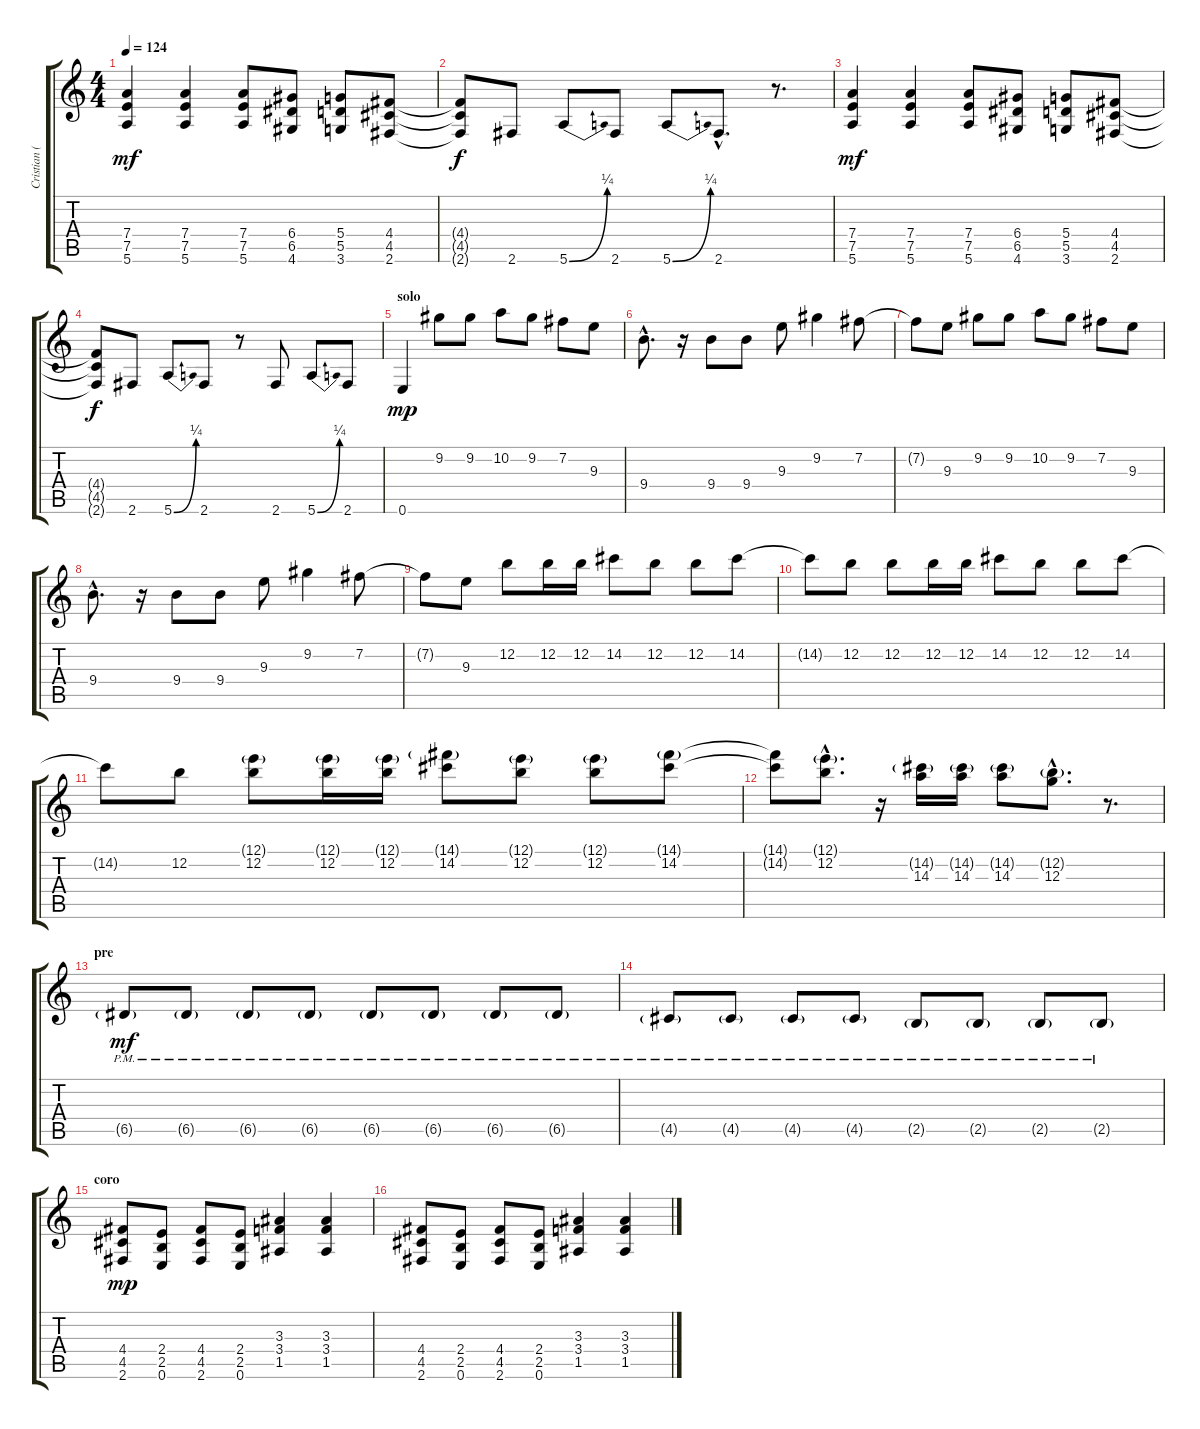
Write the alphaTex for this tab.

\track ("Cristian (guitarra)" "Cristian (") {instrument electricguitarclean}
\staff {score tabs}
\tuning (E4 B3 G3 D3 A2 E2) {hide}
\ts (4 4)
\tempo 124
\clef g2
\ks c
(7.4 7.5 5.6).4{dy mf} (7.4 7.5 5.6).4 (7.4 7.5 5.6).8 (6.4 6.5 4.6).8 (5.4 5.5 3.6).8 (4.4 4.5 2.6).8 |
(4.4{t} 4.5{t} 2.6{t}).8{dy f} 2.6.8 5.6{be (bend 0 0 60 1)}.8 2.6.8 5.6{be (bend 0 0 60 1)}.8 2.6{hac}.8{d} r.8{d} |
(7.4 7.5 5.6).4{dy mf} (7.4 7.5 5.6).4 (7.4 7.5 5.6).8 (6.4 6.5 4.6).8 (5.4 5.5 3.6).8 (4.4 4.5 2.6).8 |
(4.4{t} 4.5{t} 2.6{t}).8{dy f} 2.6.8 5.6{be (bend 0 0 60 1)}.8 2.6.8 r.8 2.6.8 5.6{be (bend 0 0 60 1)}.8 2.6.8 |
\section ("" "solo")
0.6.4{dy mp} 9.2.8 9.2.8 10.2.8 9.2.8 7.2.8 9.3.8 |
9.4{hac}.8{d} r.16 9.4.8 9.4.8 9.3.8 9.2.4 7.2.8 |
7.2{t}.8 9.3.8 9.2.8 9.2.8 10.2.8 9.2.8 7.2.8 9.3.8 |
9.4{hac}.8{d} r.16 9.4.8 9.4.8 9.3.8 9.2.4 7.2.8 |
7.2{t}.8 9.3.8 12.2.8 12.2.16 12.2.16 14.2.8 12.2.8 12.2.8 14.2.8 |
14.2{t}.8 12.2.8 12.2.8 12.2.16 12.2.16 14.2.8 12.2.8 12.2.8 14.2.8 |
14.2{t}.8 12.2.8 (12.1{g} 12.2).8 (12.1{g} 12.2).16 (12.1{g} 12.2).16 (14.1{g} 14.2).8 (12.1{g} 12.2).8 (12.1{g} 12.2).8 (14.1{g} 14.2).8 |
(14.1{t} 14.2{t}).8 (12.1{g hac} 12.2{hac}).8{d} r.16 (14.2{g} 14.3).16 (14.2{g} 14.3).16 (14.2{g} 14.3).8 (12.2{g hac} 12.3{hac}).8{d} r.8{d} |
\section ("" "pre")
6.5{g pm}.8{dy mf} 6.5{g pm}.8 6.5{g pm}.8 6.5{g pm}.8 6.5{g pm}.8 6.5{g pm}.8 6.5{g pm}.8 6.5{g pm}.8 |
4.5{g pm}.8 4.5{g pm}.8 4.5{g pm}.8 4.5{g pm}.8 2.5{g pm}.8 2.5{g pm}.8 2.5{g pm}.8 2.5{g pm}.8 |
\section ("" "coro")
(4.4 4.5 2.6).8{dy mp} (2.4 2.5 0.6).8 (4.4 4.5 2.6).8 (2.4 2.5 0.6).8 (3.3 3.4 1.5).4 (3.3 3.4 1.5).4 |
(4.4 4.5 2.6).8 (2.4 2.5 0.6).8 (4.4 4.5 2.6).8 (2.4 2.5 0.6).8 (3.3 3.4 1.5).4 (3.3 3.4 1.5).4
